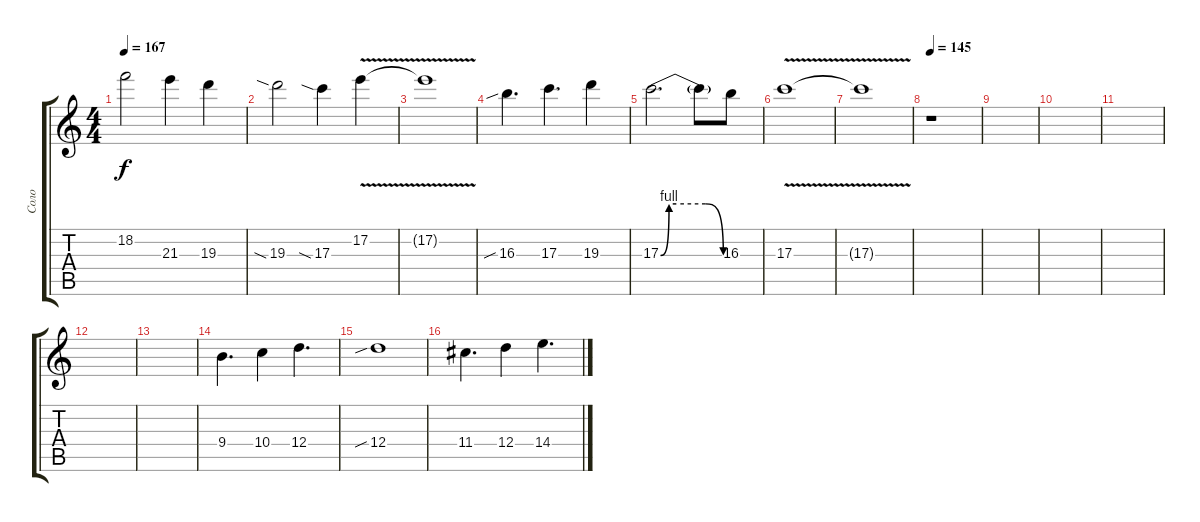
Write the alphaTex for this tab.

\track ("Соло" "Соло") {instrument distortionguitar}
\staff {score tabs}
\tuning (E4 B3 G3 D3 A2 E2) {hide}
\ts (4 4)
\tempo 167
\clef g2
\ks c
18.2{t}.2{dy f} 21.3.4 19.3.4 |
19.3{sia}.2 17.3{sia}.4 17.2{v}.4 |
17.2{t}.1 |
16.3{sib}.4{d} 17.3.4{d} 19.3.4 |
17.3{be (custom 0 0 8 4 15 4 43 4 60 0)}.2{d} 17.3{t}.8 16.3.8 |
17.3{v}.1 |
17.3{t}.1 |
\tempo 145
r.1 |
|
|
|
|
|
9.4.4{d} 10.4.4 12.4.4{d} |
12.4{sib}.1 |
11.4.4{d} 12.4.4 14.4.4{d}
